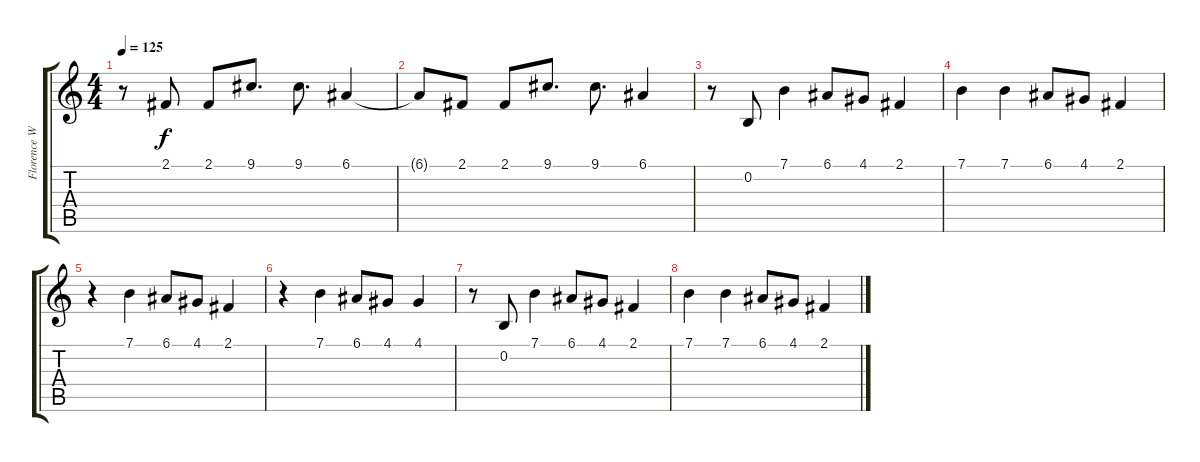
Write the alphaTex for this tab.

\track ("Florence Welch" "Florence W") {instrument lead1square}
\staff {score tabs}
\tuning (E4 B3 G3 D3 A2 E2) {hide}
\ts (4 4)
\tempo 125
\clef g2
\ks c
r.8{dy f} 2.1.8 2.1.8 9.1.8{d} 9.1.8{d} 6.1.4 |
6.1{t}.8 2.1.8 2.1.8 9.1.8{d} 9.1.8{d} 6.1.4 |
r.8 0.2.8 7.1.4 6.1.8 4.1.8 2.1.4 |
7.1.4 7.1.4 6.1.8 4.1.8 2.1.4 |
r.4 7.1.4 6.1.8 4.1.8 2.1.4 |
r.4 7.1.4 6.1.8 4.1.8 4.1.4 |
r.8 0.2.8 7.1.4 6.1.8 4.1.8 2.1.4 |
7.1.4 7.1.4 6.1.8 4.1.8 2.1.4
